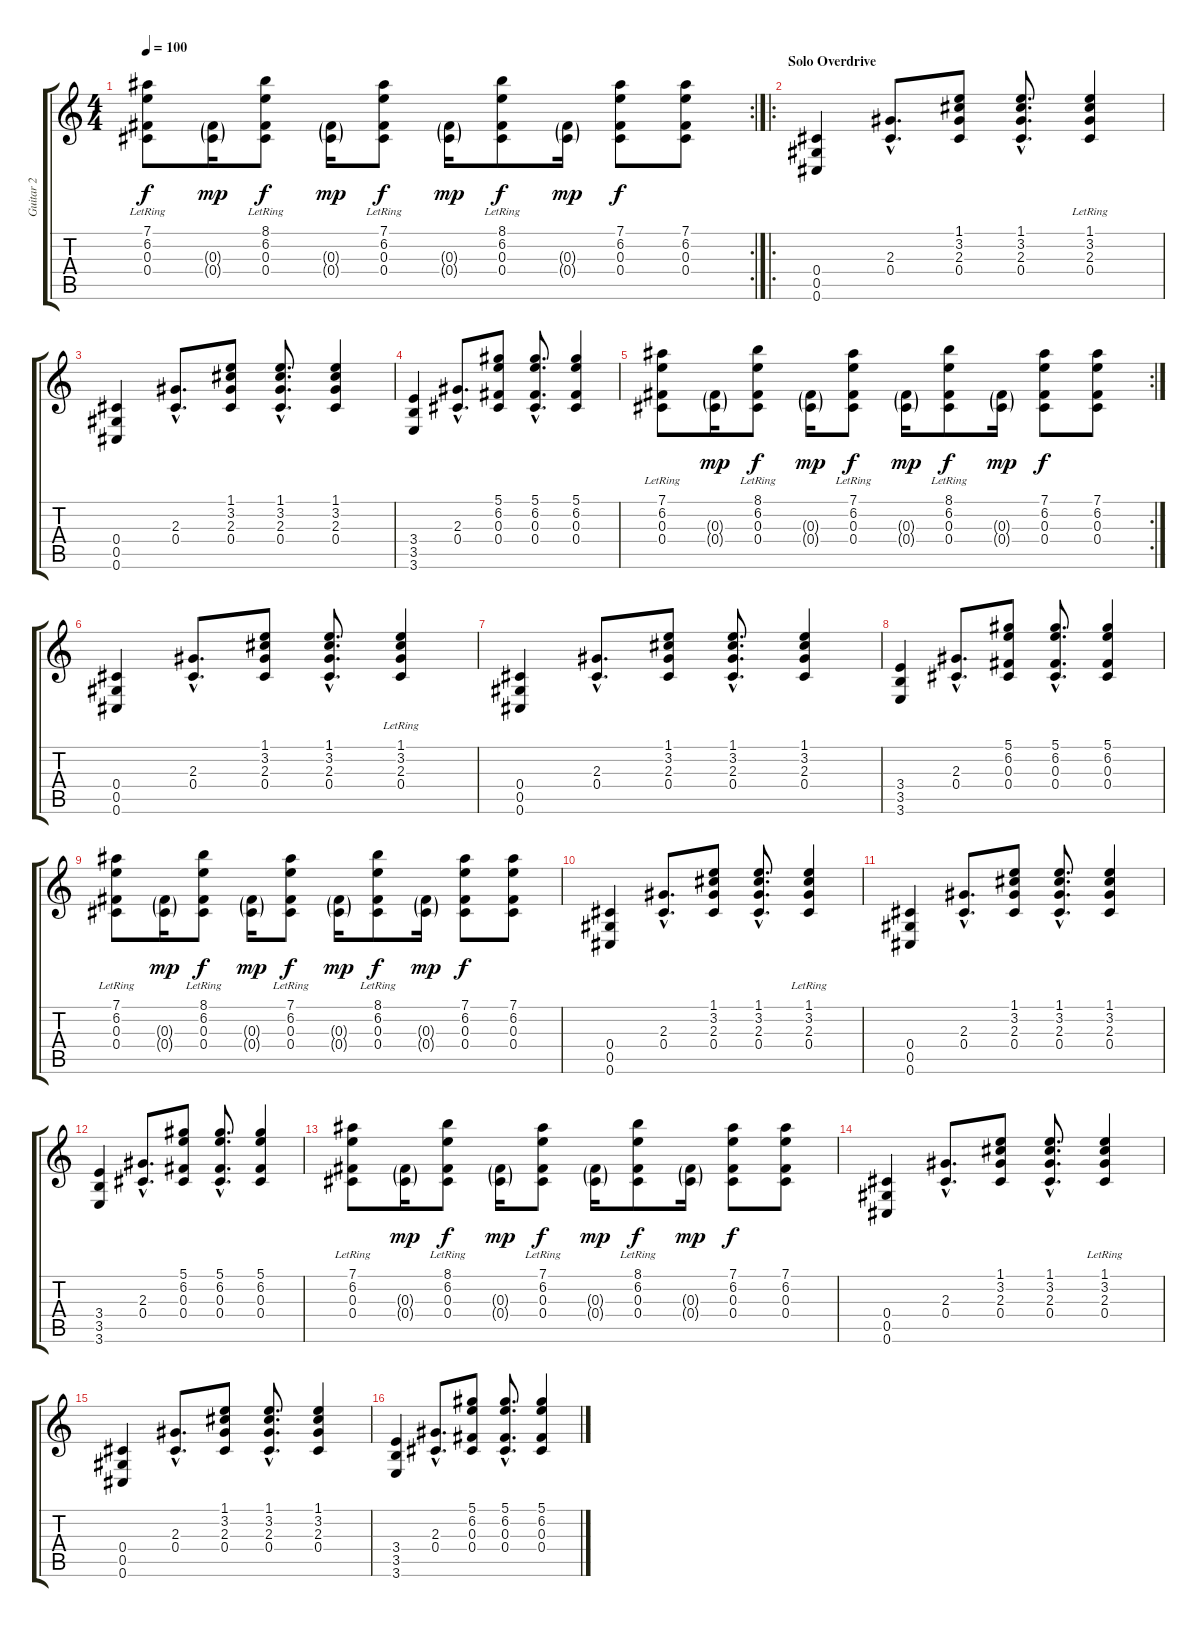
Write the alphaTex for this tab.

\track ("Guitar 2" "Guitar 2") {instrument distortionguitar}
\staff {score tabs}
\tuning (Eb4 Bb3 Gb3 Db3 Ab2 Db2) {hide}
\rc 2
\ts (4 4)
\tempo 100
\clef g2
\ks c
(7.1{lr} 6.2{lr} 0.3 0.4).8{dy f} (0.3{g} 0.4{g}).16{dy mp} (8.1{lr} 6.2{lr} 0.3 0.4).8{dy f} (0.3{g} 0.4{g}).16{dy mp} (7.1{lr} 6.2{lr} 0.3 0.4).8{dy f} (0.3{g} 0.4{g}).16{dy mp} (8.1{lr} 6.2{lr} 0.3 0.4).8{dy f} (0.3{g} 0.4{g}).16{dy mp} (7.1 6.2 0.3 0.4).8{dy f} (7.1 6.2 0.3 0.4).8 |
\ro
\section ("" "Solo Overdrive")
(0.4 0.5 0.6).4{volume 10 instrument electricguitarclean} (2.3{hac} 0.4{hac}).8{d} (1.1 3.2 2.3 0.4).8 (1.1{hac} 3.2{hac} 2.3{hac} 0.4{hac}).8{d} (1.1{lr} 3.2{lr} 2.3{lr} 0.4).4 |
(0.4 0.5 0.6).4 (2.3{hac} 0.4{hac}).8{d} (1.1 3.2 2.3 0.4).8 (1.1{hac} 3.2{hac} 2.3{hac} 0.4{hac}).8{d} (1.1 3.2 2.3 0.4).4 |
(3.4 3.5 3.6).4 (2.3{hac} 0.4{hac}).8{d} (5.1 6.2 0.3 0.4).8 (5.1{hac} 6.2{hac} 0.3{hac} 0.4{hac}).8{d} (5.1 6.2 0.3 0.4).4 |
\rc 2
(7.1{lr} 6.2{lr} 0.3 0.4).8 (0.3{g} 0.4{g}).16{dy mp} (8.1{lr} 6.2{lr} 0.3 0.4).8{dy f} (0.3{g} 0.4{g}).16{dy mp} (7.1{lr} 6.2{lr} 0.3 0.4).8{dy f} (0.3{g} 0.4{g}).16{dy mp} (8.1{lr} 6.2{lr} 0.3 0.4).8{dy f} (0.3{g} 0.4{g}).16{dy mp} (7.1 6.2 0.3 0.4).8{dy f} (7.1 6.2 0.3 0.4).8 |
(0.4 0.5 0.6).4{volume 10 instrument electricguitarclean} (2.3{hac} 0.4{hac}).8{d} (1.1 3.2 2.3 0.4).8 (1.1{hac} 3.2{hac} 2.3{hac} 0.4{hac}).8{d} (1.1{lr} 3.2{lr} 2.3{lr} 0.4).4 |
(0.4 0.5 0.6).4 (2.3{hac} 0.4{hac}).8{d} (1.1 3.2 2.3 0.4).8 (1.1{hac} 3.2{hac} 2.3{hac} 0.4{hac}).8{d} (1.1 3.2 2.3 0.4).4 |
(3.4 3.5 3.6).4 (2.3{hac} 0.4{hac}).8{d} (5.1 6.2 0.3 0.4).8 (5.1{hac} 6.2{hac} 0.3{hac} 0.4{hac}).8{d} (5.1 6.2 0.3 0.4).4 |
(7.1{lr} 6.2{lr} 0.3 0.4).8 (0.3{g} 0.4{g}).16{dy mp} (8.1{lr} 6.2{lr} 0.3 0.4).8{dy f} (0.3{g} 0.4{g}).16{dy mp} (7.1{lr} 6.2{lr} 0.3 0.4).8{dy f} (0.3{g} 0.4{g}).16{dy mp} (8.1{lr} 6.2{lr} 0.3 0.4).8{dy f} (0.3{g} 0.4{g}).16{dy mp} (7.1 6.2 0.3 0.4).8{dy f} (7.1 6.2 0.3 0.4).8 |
(0.4 0.5 0.6).4 (2.3{hac} 0.4{hac}).8{d} (1.1 3.2 2.3 0.4).8 (1.1{hac} 3.2{hac} 2.3{hac} 0.4{hac}).8{d} (1.1{lr} 3.2{lr} 2.3{lr} 0.4).4 |
(0.4 0.5 0.6).4 (2.3{hac} 0.4{hac}).8{d} (1.1 3.2 2.3 0.4).8 (1.1{hac} 3.2{hac} 2.3{hac} 0.4{hac}).8{d} (1.1 3.2 2.3 0.4).4 |
(3.4 3.5 3.6).4 (2.3{hac} 0.4{hac}).8{d} (5.1 6.2 0.3 0.4).8 (5.1{hac} 6.2{hac} 0.3{hac} 0.4{hac}).8{d} (5.1 6.2 0.3 0.4).4 |
(7.1{lr} 6.2{lr} 0.3 0.4).8 (0.3{g} 0.4{g}).16{dy mp} (8.1{lr} 6.2{lr} 0.3 0.4).8{dy f} (0.3{g} 0.4{g}).16{dy mp} (7.1{lr} 6.2{lr} 0.3 0.4).8{dy f} (0.3{g} 0.4{g}).16{dy mp} (8.1{lr} 6.2{lr} 0.3 0.4).8{dy f} (0.3{g} 0.4{g}).16{dy mp} (7.1 6.2 0.3 0.4).8{dy f} (7.1 6.2 0.3 0.4).8 |
(0.4 0.5 0.6).4{volume 10 instrument electricguitarclean} (2.3{hac} 0.4{hac}).8{d} (1.1 3.2 2.3 0.4).8 (1.1{hac} 3.2{hac} 2.3{hac} 0.4{hac}).8{d} (1.1{lr} 3.2{lr} 2.3{lr} 0.4).4 |
(0.4 0.5 0.6).4 (2.3{hac} 0.4{hac}).8{d} (1.1 3.2 2.3 0.4).8 (1.1{hac} 3.2{hac} 2.3{hac} 0.4{hac}).8{d} (1.1 3.2 2.3 0.4).4 |
(3.4 3.5 3.6).4 (2.3{hac} 0.4{hac}).8{d} (5.1 6.2 0.3 0.4).8 (5.1{hac} 6.2{hac} 0.3{hac} 0.4{hac}).8{d} (5.1 6.2 0.3 0.4).4
